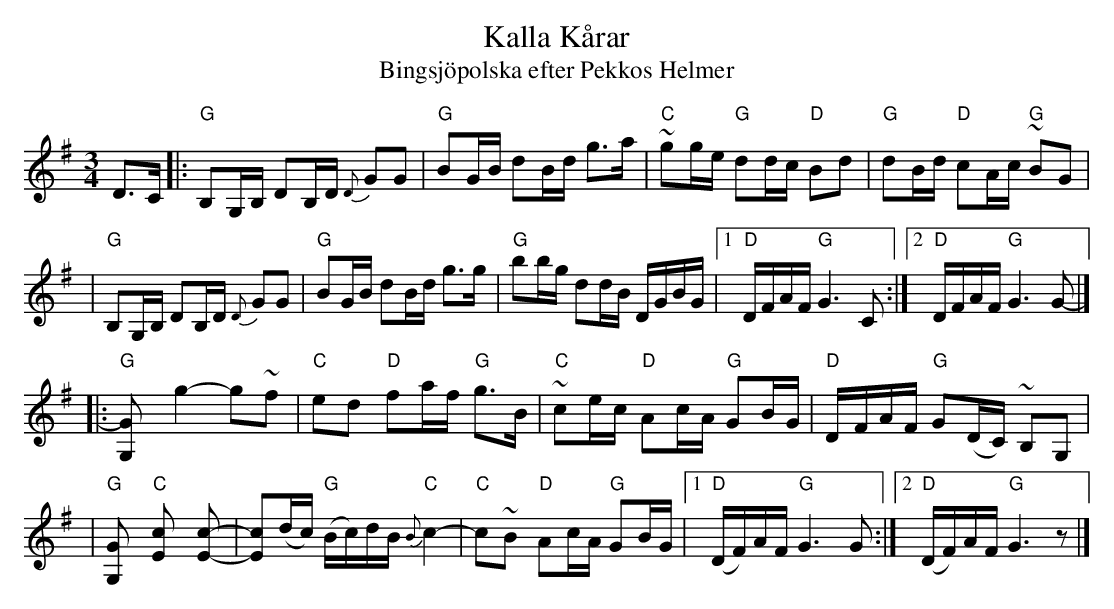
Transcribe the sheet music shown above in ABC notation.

X:1
T: Kalla Kårar
T: Bingsjöpolska efter Pekkos Helmer
M: 3/4
L: 1/8
K: G
D>C \
|: "G"B,G,/B,/ DB,/D/ {D}GG | "G"BG/B/ dB/d/ g>a \
| "C"~gg/e/ "G"dd/c/ "D"Bd | "G"dB/d/ "D"cA/c/ "G"~BG |
| "G"B,G,/B,/ DB,/D/ {D}GG | "G"BG/B/ dB/d/ g>g- \
| "G"bb/g/ dd/B/ D/G/B/G/ |1 "D"D/F/A/F/ "G"G3 C :|2 "D"D/F/A/F/ "G"G3 G- |]
|: "G"[G2G,] g2- g~f- | "C"ed "D"fa/f/ "G"g>B- \
| "C"~ce/c/ "D"Ac/A/ "G"GB/G/ | "D"D/-F/A/F/ "G"G(D/C/) ~B,G, |
| "G"[G,2G] "C"[c2E] [c2-E-] | [cE](d/c/) "G"(B/c/)d/B/ "C"{B}c2- \
| "C"c~B- "D"Ac/A/ "G"GB/G/ |1 "D"(D/F/)A/F/ "G"G3 G :|2 "D"(D/F/)A/F/ "G"G3 z |]
